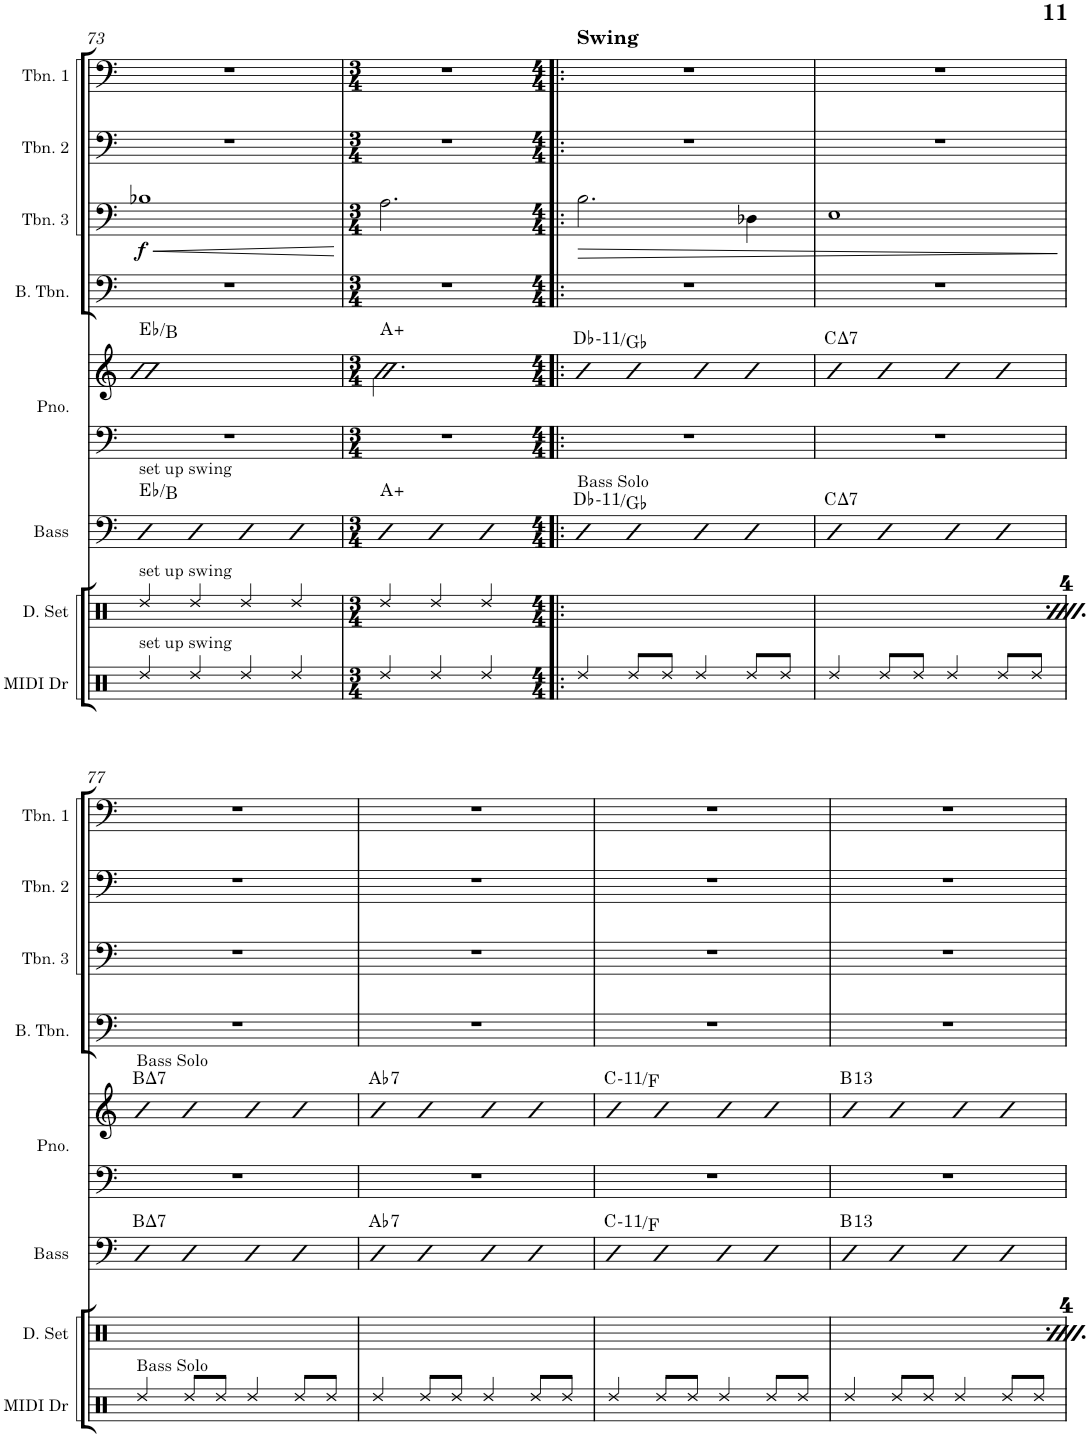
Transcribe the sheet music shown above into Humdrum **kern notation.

**kern	**kern	**kern	**harte	**kern	**kern	**harte	**kern	**kern	**dynam	**kern	**kern
*part8	*part7	*part6	*part6	*part5	*part5	*part5	*part4	*part3	*part3	*part2	*part1
*staff9	*staff8	*staff7	*	*staff6	*staff5	*	*staff4	*staff3	*staff3	*staff2	*staff1
*I"MIDI Drums	*I"Drumset	*I"Acoustic Bass	*	*I"Piano	*	*	*I"Bass Trombone	*I"Trombone 3	*	*I"Trombone 2	*I"Trombone 1
*I'MIDI Dr	*I'D. Set	*I'Bass	*	*I'Pno.	*	*	*I'B. Tbn.	*I'Tbn. 3	*	*I'Tbn. 2	*I'Tbn. 1
!!LO:PB:g=z
*clefX	*clefX	*clefF4	*	*clefF4	*clefG2	*	*clefF4	*clefF4	*	*clefF4	*clefF4
*	*	*Trd7c12	*	*	*	*	*	*	*	*	*
*k[]	*k[]	*k[]	*	*k[]	*k[]	*	*k[]	*k[]	*	*k[]	*k[]
*M4/4	*M4/4	*M4/4	*	*M4/4	*M4/4	*	*M4/4	*M4/4	*	*M4/4	*M4/4
=73	=73	=73	=73	=73	=73	=73	=73	=73	=73	=73	=73
!	!	!LO:TX:a:t=set up swing	!	!	!	!	!	!	!	!	!
!	!LO:TX:a:t=set up swing	!	!	!	!	!	!	!	!	!	!
!LO:TX:a:t=set up swing	!	!	!	!	!	!	!	!	!	!	!
!	!	!	!	!	!	!	!	!	!LO:HP:b	!	!
!	!	!	!	!	!	!	!	!	!LO:DY:n=1:b	!	!
4Rdd/	4Rdd/	4D	Eb:maj/#5	1r	1bn	Eb:maj/#5	1r	1B-X	< f	1r	1r
4Rdd/	4Rdd/	4D	.	.	.	.	.	.	.	.	.
4Rdd/	4Rdd/	4D	.	.	.	.	.	.	.	.	.
4Rdd/	4Rdd/	4D	.	.	.	.	.	.	.	.	.
.	.	.	.	.	.	.	.	.	[	.	.
=74	=74	=74	=74	=74	=74	=74	=74	=74	=74	=74	=74
*M3/4	*M3/4	*M3/4	*	*M3/4	*M3/4	*	*M3/4	*M3/4	*	*M3/4	*M3/4
4Rdd/	4Rdd/	4D	A:aug	2.r	2.b\	A:aug	2.r	2.A\	.	2.r	2.r
4Rdd/	4Rdd/	4D	.	.	.	.	.	.	.	.	.
4Rdd/	4Rdd/	4D	.	.	.	.	.	.	.	.	.
=75!|:	=75!|:	=75!|:	=75!|:	=75!|:	=75!|:	=75!|:	=75!|:	=75!|:	=75!|:	=75!|:	=75!|:
*M4/4	*M4/4	*M4/4	*	*M4/4	*M4/4	*	*M4/4	*M4/4	*	*M4/4	*M4/4
*	*^	*	*	*	*	*	*	*	*	*	*
!	!	!	!	!	!	!	!	!	!	!	!	!LO:TX:a:B:t=Swing
!	!	!	!LO:TX:a:t=Bass Solo	!	!	!	!	!	!	!	!	!
!	!	!	!	!LO:H:kt=11	!	!	!LO:H:kt=11	!	!	!LO:HP:b	!	!
4Rdd/	4Rff/	4r	4Dn	Db:min9(11)/4	1r	4b	Db:min9(11)/4	1r	2.B\	>	1r	1r
8Rdd/L	4Rff/	4Rcc\	4D	.	.	4b	.	.	.	.	.	.
8Rdd/J	.	.	.	.	.	.	.	.	.	.	.	.
4Rdd/	8Rff/	4Rcc\	4D	.	.	4b	.	.	.	.	.	.
.	4Rff/	.	.	.	.	.	.	.	.	.	.	.
8Rdd/L	.	4r	4D	.	.	4b	.	.	4D-X\	.	.	.
8Rdd/J	8Rff/	.	.	.	.	.	.	.	.	.	.	.
=76	=76	=76	=76	=76	=76	=76	=76	=76	=76	=76	=76	=76
!	!	!	!	!LO:H:kt=7	!	!	!LO:H:kt=7	!	!	!	!	!
4Rdd/	8Rff/L	4Rcc\	4D	C:maj7	1r	4b	C:maj7	1r	1E	.	1r	1r
.	8Rff/J	.	.	.	.	.	.	.	.	.	.	.
8Rdd/L	8r	8r	4D	.	.	4b	.	.	.	.	.	.
8Rdd/J	8Rff/	8Rcc\	.	.	.	.	.	.	.	.	.	.
4Rdd/	8r	4r	4D	.	.	4b	.	.	.	.	.	.
.	8Rff/	.	.	.	.	.	.	.	.	.	.	.
8Rdd/L	4Rff/	8r	4D	.	.	4b	.	.	.	.	.	.
8Rdd/J	.	8Rcc\	.	.	.	.	.	.	.	.	.	.
*	*v	*v	*	*	*	*	*	*	*	*	*	*
.	.	.	.	.	.	.	.	.	]	.	.
!!LO:LB:g=z
=77	=77	=77	=77	=77	=77	=77	=77	=77	=77	=77	=77
!	!	!	!	!	!LO:TX:a:t=Bass Solo	!	!	!	!	!	!
!	!LO:TX:a:t=set up swing	!	!	!	!	!	!	!	!	!	!
!LO:TX:a:t=Bass Solo	!	!	!LO:H:kt=7	!	!	!LO:H:kt=7	!	!	!	!	!
4Rdd/	4Rdd/	4Dn	B:maj7	1r	4b	B:maj7	1r	1r	.	1r	1r
8Rdd/L	4Rdd/	4D	.	.	4b	.	.	.	.	.	.
8Rdd/J	.	.	.	.	.	.	.	.	.	.	.
4Rdd/	4Rdd/	4D	.	.	4b	.	.	.	.	.	.
8Rdd/L	4Rdd/	4D	.	.	4b	.	.	.	.	.	.
8Rdd/J	.	.	.	.	.	.	.	.	.	.	.
=78	=78	=78	=78	=78	=78	=78	=78	=78	=78	=78	=78
!	!	!	!LO:H:kt=7	!	!	!LO:H:kt=7	!	!	!	!	!
4Rdd/	4Rdd/	4D	Ab:7	1r	4b	Ab:7	1r	1r	.	1r	1r
8Rdd/L	4Rdd/	4D	.	.	4b	.	.	.	.	.	.
8Rdd/J	.	.	.	.	.	.	.	.	.	.	.
4Rdd/	4Rdd/	4D	.	.	4b	.	.	.	.	.	.
8Rdd/L	4ryy	4D	.	.	4b	.	.	.	.	.	.
8Rdd/J	.	.	.	.	.	.	.	.	.	.	.
=79	=79	=79	=79	=79	=79	=79	=79	=79	=79	=79	=79
*	*^	*	*	*	*	*	*	*	*	*	*
!	!	!	!	!LO:H:kt=11	!	!	!LO:H:kt=11	!	!	!	!	!
4Rdd/	4Rff/	4r	4D	C:min9(11)/4	1r	4bn	C:min9(11)/4	1r	1r	.	1r	1r
8Rdd/L	4Rff/	4Rcc\	4D	.	.	4b	.	.	.	.	.	.
8Rdd/J	.	.	.	.	.	.	.	.	.	.	.	.
4Rdd/	8Rff/	4Rcc\	4D	.	.	4b	.	.	.	.	.	.
.	4Rff/	.	.	.	.	.	.	.	.	.	.	.
8Rdd/L	.	4r	4D	.	.	4b	.	.	.	.	.	.
8Rdd/J	8Rff/	.	.	.	.	.	.	.	.	.	.	.
=80	=80	=80	=80	=80	=80	=80	=80	=80	=80	=80	=80	=80
!	!	!	!	!LO:H:kt=13	!	!	!LO:H:kt=13	!	!	!	!	!
4Rdd/	8Rff/L	4Rcc\	4Dn	B:9(11,13)	1r	4b	B:9(11,13)	1r	1r	.	1r	1r
.	8Rff/J	.	.	.	.	.	.	.	.	.	.	.
8Rdd/L	8r	8r	4D	.	.	4b	.	.	.	.	.	.
8Rdd/J	8Rff/	8Rcc\	.	.	.	.	.	.	.	.	.	.
4Rdd/	8r	4r	4D	.	.	4b	.	.	.	.	.	.
.	8Rff/	.	.	.	.	.	.	.	.	.	.	.
8Rdd/L	4Rff/	8r	4D	.	.	4b	.	.	.	.	.	.
8Rdd/J	.	8Rcc\	.	.	.	.	.	.	.	.	.	.
*	*v	*v	*	*	*	*	*	*	*	*	*	*
=	=	=	=	=	=	=	=	=	=	=	=
*-	*-	*-	*-	*-	*-	*-	*-	*-	*-	*-	*-
